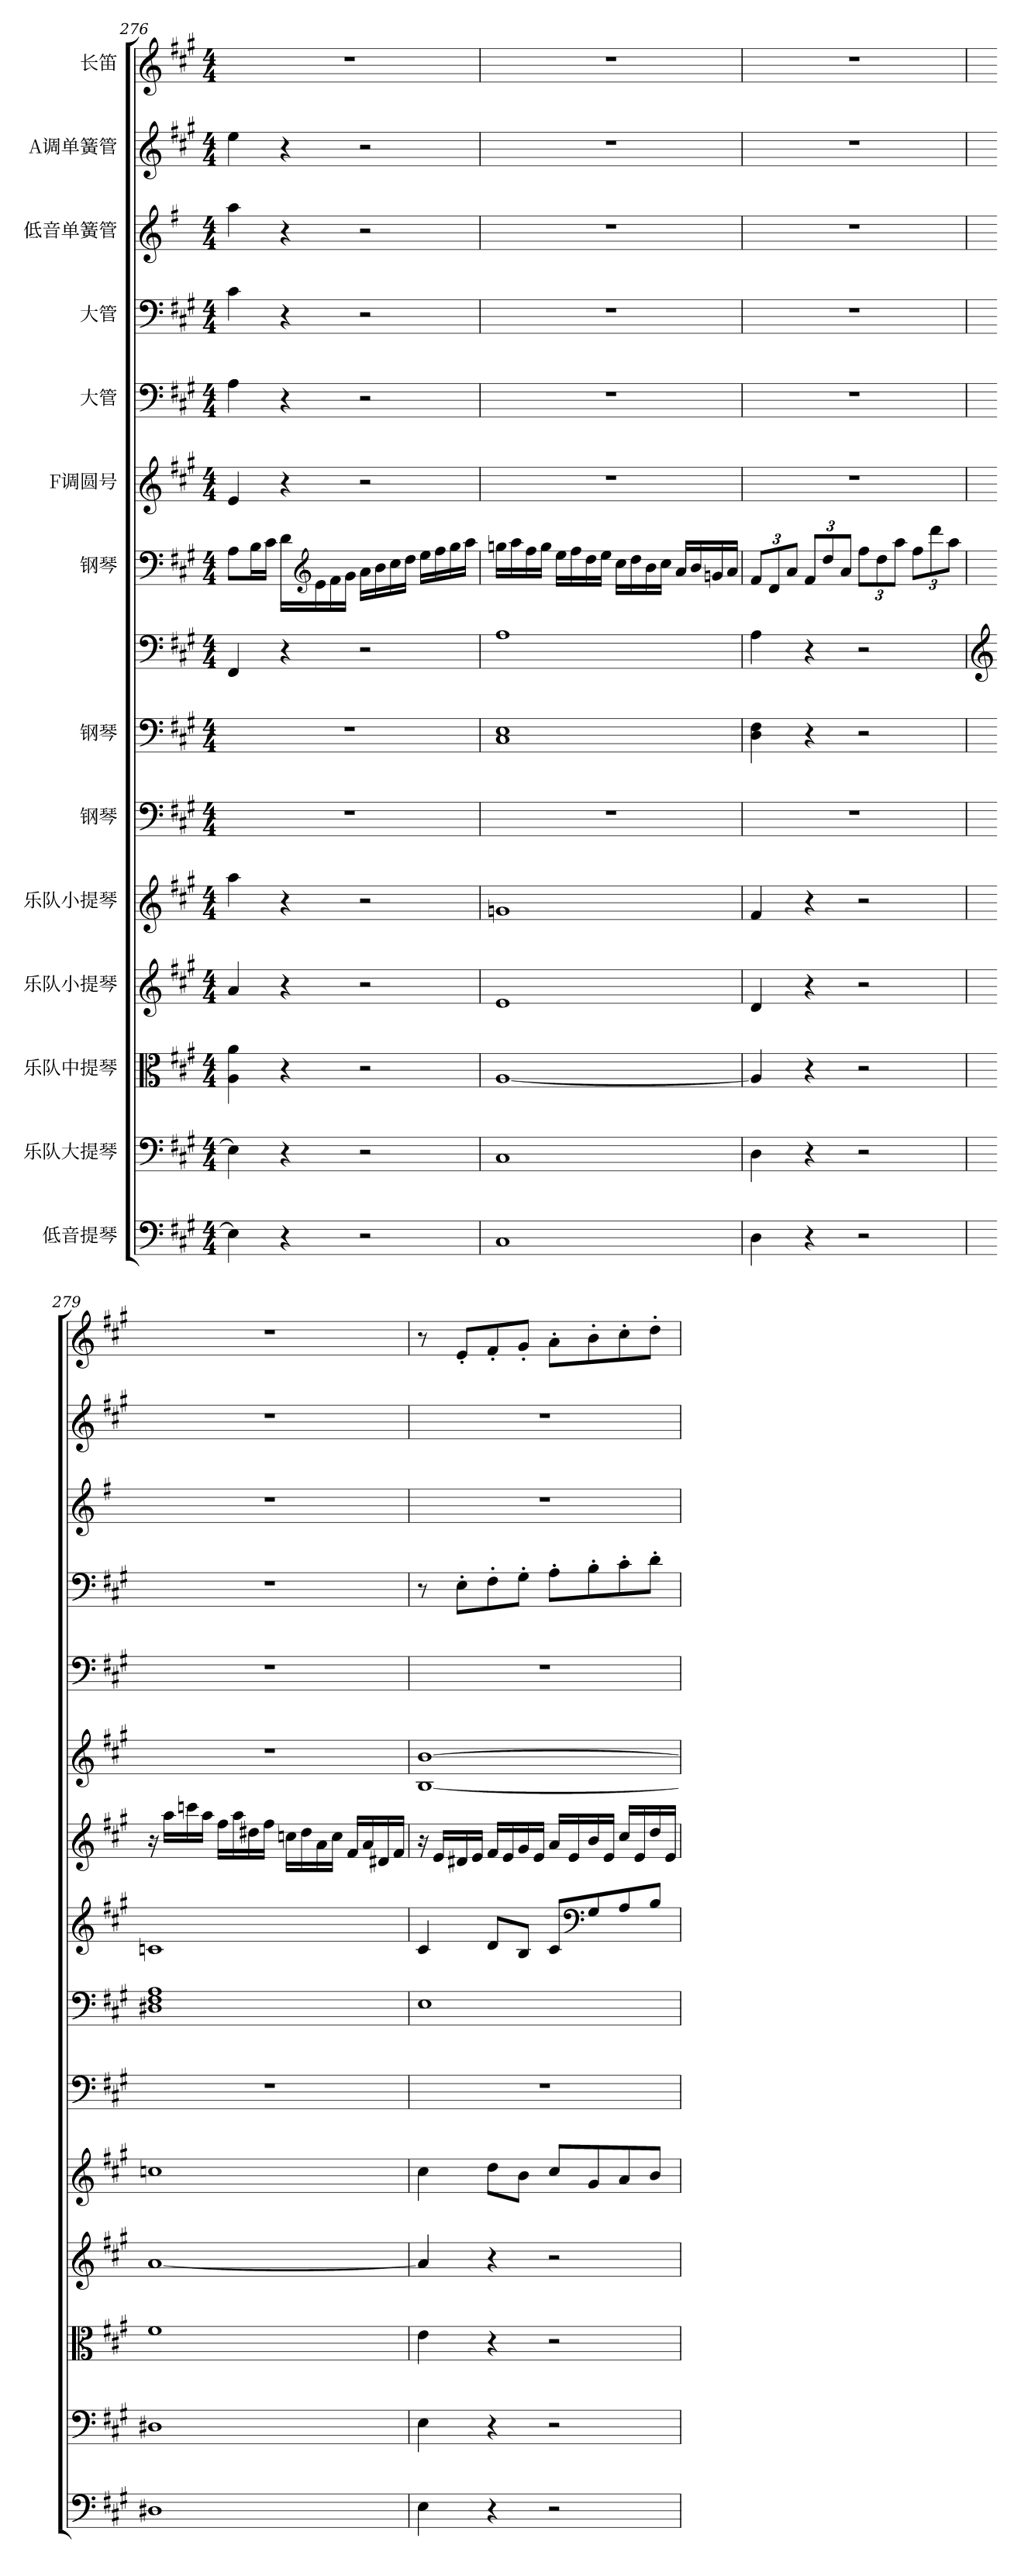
**kern	**kern	**kern	**kern	**kern	**kern	**kern	**kern	**kern	**kern	**kern	**kern	**kern	**kern	**kern
*part14	*part13	*part12	*part11	*part10	*part9	*part8	*part8	*part7	*part6	*part5	*part4	*part3	*part2	*part1
*staff15	*staff14	*staff13	*staff12	*staff11	*staff10	*staff9	*staff8	*staff7	*staff6	*staff5	*staff4	*staff3	*staff2	*staff1
*I"低音提琴	*I"乐队大提琴	*I"乐队中提琴	*I"乐队小提琴	*I"乐队小提琴	*I"钢琴	*I"钢琴	*	*I"钢琴	*I"F调圆号	*I"大管	*I"大管	*I"低音单簧管	*I"A调单簧管	*I"长笛
*clefF4	*clefF4	*clefC3	*clefG2	*clefG2	*clefF4	*clefF4	*clefF4	*clefF4	*clefG2	*clefF4	*clefF4	*clefG2	*clefG2	*clefG2
*ITrd7c12	*	*	*	*	*	*	*	*	*ITrd4c7	*	*	*ITrd8c14	*ITrd2c3	*
*k[f#c#g#]	*k[f#c#g#]	*k[f#c#g#]	*k[f#c#g#]	*k[f#c#g#]	*k[f#c#g#]	*k[f#c#g#]	*k[f#c#g#]	*k[f#c#g#]	*k[f#c#]	*k[f#c#g#]	*k[f#c#g#]	*k[f#]	*k[f#c#g#d#a#e#]	*k[f#c#g#]
*M4/4	*M4/4	*M4/4	*M4/4	*M4/4	*M4/4	*M4/4	*M4/4	*M4/4	*M4/4	*M4/4	*M4/4	*M4/4	*M4/4	*M4/4
=276	=276	=276	=276	=276	=276	=276	=276	=276	=276	=276	=276	=276	=276	=276
4EE\]	4E\]	4A\ 4a\	4a/	4aa\	1r	1r	4FF#/	8A\L	4A/	4A\	4c#\	4a\	4cc#\	1r
.	.	.	.	.	.	.	.	16B\L	.	.	.	.	.	.
.	.	.	.	.	.	.	.	16c#\JJ	.	.	.	.	.	.
4r	4r	4r	4r	4r	.	.	4r	16d\LL	4r	4r	4r	4r	4r	.
*	*	*	*	*	*	*	*	*clefG2	*	*	*	*	*	*
.	.	.	.	.	.	.	.	16e\	.	.	.	.	.	.
.	.	.	.	.	.	.	.	16f#\	.	.	.	.	.	.
.	.	.	.	.	.	.	.	16g#\JJ	.	.	.	.	.	.
2r	2r	2r	2r	2r	.	.	2r	16a\LL	2r	2r	2r	2r	2r	.
.	.	.	.	.	.	.	.	16b\	.	.	.	.	.	.
.	.	.	.	.	.	.	.	16cc#\	.	.	.	.	.	.
.	.	.	.	.	.	.	.	16dd\JJ	.	.	.	.	.	.
.	.	.	.	.	.	.	.	16ee\LL	.	.	.	.	.	.
.	.	.	.	.	.	.	.	16ff#\	.	.	.	.	.	.
.	.	.	.	.	.	.	.	16gg#\	.	.	.	.	.	.
.	.	.	.	.	.	.	.	16aa\JJ	.	.	.	.	.	.
!!LO:PB:g=z
=277	=277	=277	=277	=277	=277	=277	=277	=277	=277	=277	=277	=277	=277	=277
1CC#	1C#	[1A	1e	1gn	1r	1C# 1E	1A	16ggn\LL	1r	1r	1r	1r	1r	1r
.	.	.	.	.	.	.	.	16aa\	.	.	.	.	.	.
.	.	.	.	.	.	.	.	16ff#\	.	.	.	.	.	.
.	.	.	.	.	.	.	.	16gg\JJ	.	.	.	.	.	.
.	.	.	.	.	.	.	.	16ee\LL	.	.	.	.	.	.
.	.	.	.	.	.	.	.	16ff#\	.	.	.	.	.	.
.	.	.	.	.	.	.	.	16dd\	.	.	.	.	.	.
.	.	.	.	.	.	.	.	16ee\JJ	.	.	.	.	.	.
.	.	.	.	.	.	.	.	16cc#\LL	.	.	.	.	.	.
.	.	.	.	.	.	.	.	16dd\	.	.	.	.	.	.
.	.	.	.	.	.	.	.	16b\	.	.	.	.	.	.
.	.	.	.	.	.	.	.	16cc#\JJ	.	.	.	.	.	.
.	.	.	.	.	.	.	.	16a/LL	.	.	.	.	.	.
.	.	.	.	.	.	.	.	16b/	.	.	.	.	.	.
.	.	.	.	.	.	.	.	16gn/	.	.	.	.	.	.
.	.	.	.	.	.	.	.	16a/JJ	.	.	.	.	.	.
=278	=278	=278	=278	=278	=278	=278	=278	=278	=278	=278	=278	=278	=278	=278
*	*	*	*	*	*	*	*	*Xbrackettup	*	*	*	*	*	*
4DD\	4D\	4A/]	4d/	4f#/	1r	4D\ 4F#\	4A\	12f#/L	1r	1r	1r	1r	1r	1r
.	.	.	.	.	.	.	.	12d/	.	.	.	.	.	.
.	.	.	.	.	.	.	.	12a/J	.	.	.	.	.	.
4r	4r	4r	4r	4r	.	4r	4r	12f#/L	.	.	.	.	.	.
.	.	.	.	.	.	.	.	12dd/	.	.	.	.	.	.
.	.	.	.	.	.	.	.	12a/J	.	.	.	.	.	.
2r	2r	2r	2r	2r	.	2r	2r	12ff#\L	.	.	.	.	.	.
.	.	.	.	.	.	.	.	12dd\	.	.	.	.	.	.
.	.	.	.	.	.	.	.	12aa\J	.	.	.	.	.	.
.	.	.	.	.	.	.	.	12ff#\L	.	.	.	.	.	.
.	.	.	.	.	.	.	.	12ddd\	.	.	.	.	.	.
.	.	.	.	.	.	.	.	12aa\J	.	.	.	.	.	.
!!LO:PB:g=z
=279	=279	=279	=279	=279	=279	=279	=279	=279	=279	=279	=279	=279	=279	=279
*	*	*	*	*	*	*	*clefG2	*	*	*	*	*	*	*
1DD#X	1D#X	1f#	[1a	1ccn	1r	1D#X 1F# 1A	1cn	16r	1r	1r	1r	1r	1r	1r
.	.	.	.	.	.	.	.	16aa\LL	.	.	.	.	.	.
.	.	.	.	.	.	.	.	16cccn\	.	.	.	.	.	.
.	.	.	.	.	.	.	.	16aa\JJ	.	.	.	.	.	.
.	.	.	.	.	.	.	.	16ff#\LL	.	.	.	.	.	.
.	.	.	.	.	.	.	.	16aa\	.	.	.	.	.	.
.	.	.	.	.	.	.	.	16dd#X\	.	.	.	.	.	.
.	.	.	.	.	.	.	.	16ff#\JJ	.	.	.	.	.	.
.	.	.	.	.	.	.	.	16ccn\LL	.	.	.	.	.	.
.	.	.	.	.	.	.	.	16dd#\	.	.	.	.	.	.
.	.	.	.	.	.	.	.	16a\	.	.	.	.	.	.
.	.	.	.	.	.	.	.	16cc\JJ	.	.	.	.	.	.
.	.	.	.	.	.	.	.	16f#/LL	.	.	.	.	.	.
.	.	.	.	.	.	.	.	16a/	.	.	.	.	.	.
.	.	.	.	.	.	.	.	16d#X/	.	.	.	.	.	.
.	.	.	.	.	.	.	.	16f#/JJ	.	.	.	.	.	.
=280	=280	=280	=280	=280	=280	=280	=280	=280	=280	=280	=280	=280	=280	=280
4EE\	4E\	4e\	4a/]	4cc#\	1r	1E	4c#/	16r	[1E [1e	1r	8r	1r	1r	8r
.	.	.	.	.	.	.	.	16e/LL	.	.	.	.	.	.
.	.	.	.	.	.	.	.	16d#X/	.	.	8E'\L	.	.	8e'/L
.	.	.	.	.	.	.	.	16e/JJ	.	.	.	.	.	.
4r	4r	4r	4r	8dd\L	.	.	8d/L	16f#/LL	.	.	8F#'\	.	.	8f#'/
.	.	.	.	.	.	.	.	16e/	.	.	.	.	.	.
.	.	.	.	8b\J	.	.	8B/J	16g#/	.	.	8G#'\J	.	.	8g#'/J
.	.	.	.	.	.	.	.	16e/JJ	.	.	.	.	.	.
2r	2r	2r	2r	8cc#/L	.	.	8c#/L	16a/LL	.	.	8A'\L	.	.	8a'\L
.	.	.	.	.	.	.	.	16e/	.	.	.	.	.	.
*	*	*	*	*	*	*	*clefF4	*	*	*	*	*	*	*
.	.	.	.	8g#/	.	.	8G#/	16b/	.	.	8B'\	.	.	8b'\
.	.	.	.	.	.	.	.	16e/JJ	.	.	.	.	.	.
.	.	.	.	8a/	.	.	8A/	16cc#/LL	.	.	8c#'\	.	.	8cc#'\
.	.	.	.	.	.	.	.	16e/	.	.	.	.	.	.
.	.	.	.	8b/J	.	.	8B/J	16dd/	.	.	8d'\J	.	.	8dd'\J
.	.	.	.	.	.	.	.	16e/JJ	.	.	.	.	.	.
=	=	=	=	=	=	=	=	=	=	=	=	=	=	=
*-	*-	*-	*-	*-	*-	*-	*-	*-	*-	*-	*-	*-	*-	*-
